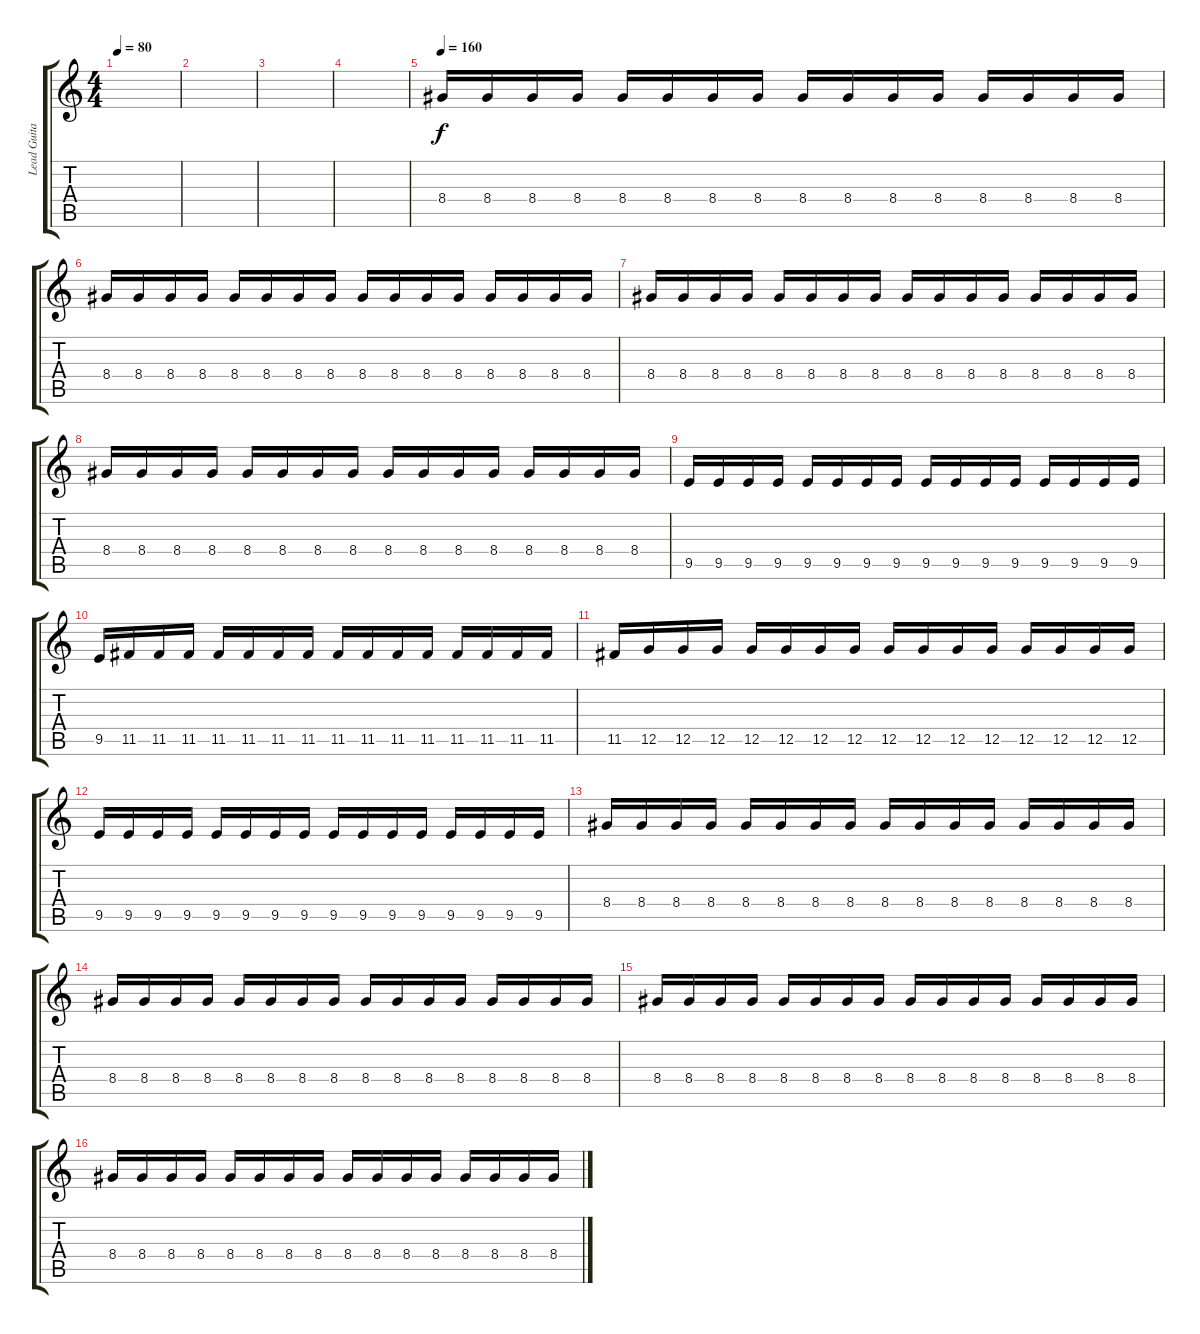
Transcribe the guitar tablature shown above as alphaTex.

\track ("Lead Guitar" "Lead Guita") {instrument overdrivenguitar}
\staff {score tabs}
\tuning (D4 A3 F3 C3 G2 D2) {hide}
\ts (4 4)
\tempo 80
\clef g2
\ks c
|
|
|
|
\tempo 160
8.4.16 8.4.16 8.4.16 8.4.16 8.4.16 8.4.16 8.4.16 8.4.16 8.4.16 8.4.16 8.4.16 8.4.16 8.4.16 8.4.16 8.4.16 8.4.16 |
8.4.16 8.4.16 8.4.16 8.4.16 8.4.16 8.4.16 8.4.16 8.4.16 8.4.16 8.4.16 8.4.16 8.4.16 8.4.16 8.4.16 8.4.16 8.4.16 |
8.4.16 8.4.16 8.4.16 8.4.16 8.4.16 8.4.16 8.4.16 8.4.16 8.4.16 8.4.16 8.4.16 8.4.16 8.4.16 8.4.16 8.4.16 8.4.16 |
8.4.16 8.4.16 8.4.16 8.4.16 8.4.16 8.4.16 8.4.16 8.4.16 8.4.16 8.4.16 8.4.16 8.4.16 8.4.16 8.4.16 8.4.16 8.4.16 |
9.5.16 9.5.16 9.5.16 9.5.16 9.5.16 9.5.16 9.5.16 9.5.16 9.5.16 9.5.16 9.5.16 9.5.16 9.5.16 9.5.16 9.5.16 9.5.16 |
9.5.16 11.5.16 11.5.16 11.5.16 11.5.16 11.5.16 11.5.16 11.5.16 11.5.16 11.5.16 11.5.16 11.5.16 11.5.16 11.5.16 11.5.16 11.5.16 |
11.5.16 12.5.16 12.5.16 12.5.16 12.5.16 12.5.16 12.5.16 12.5.16 12.5.16 12.5.16 12.5.16 12.5.16 12.5.16 12.5.16 12.5.16 12.5.16 |
9.5.16 9.5.16 9.5.16 9.5.16 9.5.16 9.5.16 9.5.16 9.5.16 9.5.16 9.5.16 9.5.16 9.5.16 9.5.16 9.5.16 9.5.16 9.5.16 |
8.4.16 8.4.16 8.4.16 8.4.16 8.4.16 8.4.16 8.4.16 8.4.16 8.4.16 8.4.16 8.4.16 8.4.16 8.4.16 8.4.16 8.4.16 8.4.16 |
8.4.16 8.4.16 8.4.16 8.4.16 8.4.16 8.4.16 8.4.16 8.4.16 8.4.16 8.4.16 8.4.16 8.4.16 8.4.16 8.4.16 8.4.16 8.4.16 |
8.4.16 8.4.16 8.4.16 8.4.16 8.4.16 8.4.16 8.4.16 8.4.16 8.4.16 8.4.16 8.4.16 8.4.16 8.4.16 8.4.16 8.4.16 8.4.16 |
8.4.16 8.4.16 8.4.16 8.4.16 8.4.16 8.4.16 8.4.16 8.4.16 8.4.16 8.4.16 8.4.16 8.4.16 8.4.16 8.4.16 8.4.16 8.4.16
